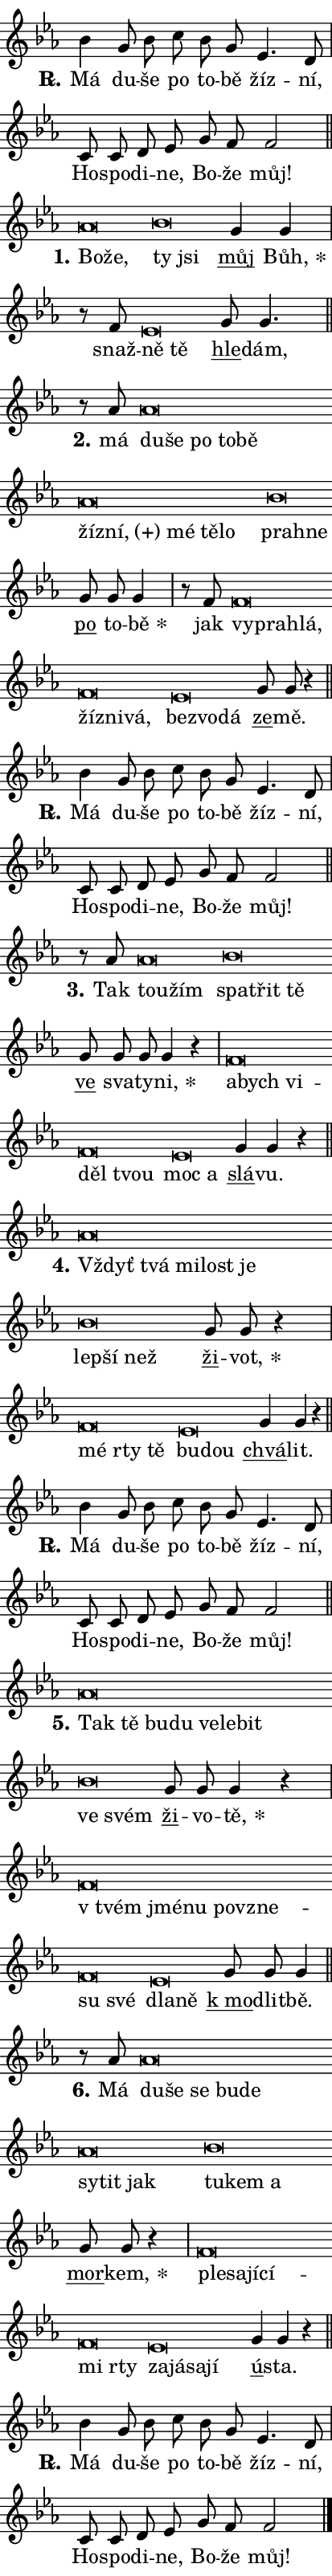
\version "2.22.1"
\header { tagline = "" }
\paper {
  indent = 0\cm
  top-margin = 0\cm
  right-margin = 0\cm
  bottom-margin = 0\cm
  left-margin = 0\cm
  paper-width = 7\cm
  page-breaking = #ly:one-page-breaking
  system-system-spacing.basic-distance = #11
  score-system-spacing.basic-distance = #11
  ragged-last = ##f
}


%% Author: Thomas Morley
%% https://lists.gnu.org/archive/html/lilypond-user/2020-05/msg00002.html
#(define (line-position grob)
"Returns position of @var[grob} in current system:
   @code{'start}, if at first time-step
   @code{'end}, if at last time-step
   @code{'middle} otherwise
"
  (let* ((col (ly:item-get-column grob))
         (ln (ly:grob-object col 'left-neighbor))
         (rn (ly:grob-object col 'right-neighbor))
         (col-to-check-left (if (ly:grob? ln) ln col))
         (col-to-check-right (if (ly:grob? rn) rn col))
         (break-dir-left
           (and
             (ly:grob-property col-to-check-left 'non-musical #f)
             (ly:item-break-dir col-to-check-left)))
         (break-dir-right
           (and
             (ly:grob-property col-to-check-right 'non-musical #f)
             (ly:item-break-dir col-to-check-right))))
        (cond ((eqv? 1 break-dir-left) 'start)
              ((eqv? -1 break-dir-right) 'end)
              (else 'middle))))

#(define (tranparent-at-line-position vctor)
  (lambda (grob)
  "Relying on @code{line-position} select the relevant enry from @var{vctor}.
Used to determine transparency,"
    (case (line-position grob)
      ((end) (not (vector-ref vctor 0)))
      ((middle) (not (vector-ref vctor 1)))
      ((start) (not (vector-ref vctor 2))))))

noteHeadBreakVisibility =
#(define-music-function (break-visibility)(vector?)
"Makes @code{NoteHead}s transparent relying on @var{break-visibility}"
#{
  \override NoteHead.transparent =
    #(tranparent-at-line-position break-visibility)
#})

#(define delete-ledgers-for-transparent-note-heads
  (lambda (grob)
    "Reads whether a @code{NoteHead} is transparent.
If so this @code{NoteHead} is removed from @code{'note-heads} from
@var{grob}, which is supposed to be @code{LedgerLineSpanner}.
As a result ledgers are not printed for this @code{NoteHead}"
    (let* ((nhds-array (ly:grob-object grob 'note-heads))
           (nhds-list
             (if (ly:grob-array? nhds-array)
                 (ly:grob-array->list nhds-array)
                 '()))
           ;; Relies on the transparent-property being done before
           ;; Staff.LedgerLineSpanner.after-line-breaking is executed.
           ;; This is fragile ...
           (to-keep
             (remove
               (lambda (nhd)
                 (ly:grob-property nhd 'transparent #f))
               nhds-list)))
      ;; TODO find a better method to iterate over grob-arrays, similiar
      ;; to filter/remove etc for lists
      ;; For now rebuilt from scratch
      (set! (ly:grob-object grob 'note-heads)  '())
      (for-each
        (lambda (nhd)
          (ly:pointer-group-interface::add-grob grob 'note-heads nhd))
        to-keep))))

hideNotes = {
  \noteHeadBreakVisibility #begin-of-line-visible
}
unHideNotes = {
  \noteHeadBreakVisibility #all-visible
}

% work-around for resetting accidentals
% https://lilypond.org/doc/v2.23/Documentation/notation/displaying-rhythms#unmetered-music
cadenzaMeasure = {
  \cadenzaOff
  \partial 1024 s1024
  \cadenzaOn
}

#(define-markup-command (accent layout props text) (markup?)
  "Underline accented syllable"
  (interpret-markup layout props
    #{\markup \override #'(offset . 4.3) \underline { #text }#}))

responsum = \markup \concat {
  "R" \hspace #-1.05 \path #0.1 #'((moveto 0 0.07) (lineto 0.9 0.8)) \hspace #0.05 "."
}

\layout {
    \context {
        \Staff
        \remove "Time_signature_engraver"
        \override LedgerLineSpanner.after-line-breaking = #delete-ledgers-for-transparent-note-heads
    }
    \context {
        \Voice {
            \override NoteHead.output-attributes = #'((class . "notehead"))
            \override Hairpin.height = #0.55
        }
    }
    \context {
        \Lyrics {
            \override StanzaNumber.output-attributes = #'((class . "stanzanumber"))
            \override LyricSpace.minimum-distance = #0.9
            \override LyricText.font-name = #"TeX Gyre Schola"
            \override LyricText.font-size = 1
            \override StanzaNumber.font-name = #"TeX Gyre Schola Bold"
            \override StanzaNumber.font-size = 1
        }
    }
}

% magnetic-lyrics.ily
%
%   written by
%     Jean Abou Samra <jean@abou-samra.fr>
%     Werner Lemberg <wl@gnu.org>
%
%   adapted by
%     Jiri Hon <jiri.hon@gmail.com>
%
% Version 2022-Apr-15

% https://www.mail-archive.com/lilypond-user@gnu.org/msg149350.html

#(define (Left_hyphen_pointer_engraver context)
   "Collect syllable-hyphen-syllable occurrences in lyrics and store
them in properties.  This engraver only looks to the left.  For
example, if the lyrics input is @code{foo -- bar}, it does the
following.

@itemize @bullet
@item
Set the @code{text} property of the @code{LyricHyphen} grob between
@q{foo} and @q{bar} to @code{foo}.

@item
Set the @code{left-hyphen} property of the @code{LyricText} grob with
text @q{foo} to the @code{LyricHyphen} grob between @q{foo} and
@q{bar}.
@end itemize

Use this auxiliary engraver in combination with the
@code{lyric-@/text::@/apply-@/magnetic-@/offset!} hook."
   (let ((hyphen #f)
         (text #f))
     (make-engraver
      (acknowledgers
       ((lyric-syllable-interface engraver grob source-engraver)
        (set! text grob)))
      (end-acknowledgers
       ((lyric-hyphen-interface engraver grob source-engraver)
        ;(when (not (grob::has-interface grob 'lyric-space-interface))
          (set! hyphen grob)));)
      ((stop-translation-timestep engraver)
       (when (and text hyphen)
         (ly:grob-set-object! text 'left-hyphen hyphen))
       (set! text #f)
       (set! hyphen #f)))))

#(define (lyric-text::apply-magnetic-offset! grob)
   "If the space between two syllables is less than the value in
property @code{LyricText@/.details@/.squash-threshold}, move the right
syllable to the left so that it gets concatenated with the left
syllable.

Use this function as a hook for
@code{LyricText@/.after-@/line-@/breaking} if the
@code{Left_@/hyphen_@/pointer_@/engraver} is active."
   (let ((hyphen (ly:grob-object grob 'left-hyphen #f)))
     (when hyphen
       (let ((left-text (ly:spanner-bound hyphen LEFT)))
         (when (grob::has-interface left-text 'lyric-syllable-interface)
           (let* ((common (ly:grob-common-refpoint grob left-text X))
                  (this-x-ext (ly:grob-extent grob common X))
                  (left-x-ext
                   (begin
                     ;; Trigger magnetism for left-text.
                     (ly:grob-property left-text 'after-line-breaking)
                     (ly:grob-extent left-text common X)))
                  ;; `delta` is the gap width between two syllables.
                  (delta (- (interval-start this-x-ext)
                            (interval-end left-x-ext)))
                  (details (ly:grob-property grob 'details))
                  (threshold (assoc-get 'squash-threshold details 0.2)))
             (when (< delta threshold)
               (let* (;; We have to manipulate the input text so that
                      ;; ligatures crossing syllable boundaries are not
                      ;; disabled.  For languages based on the Latin
                      ;; script this is essentially a beautification.
                      ;; However, for non-Western scripts it can be a
                      ;; necessity.
                      (lt (ly:grob-property left-text 'text))
                      (rt (ly:grob-property grob 'text))
                      (is-space (grob::has-interface hyphen 'lyric-space-interface))
                      (space (if is-space " " ""))
                      (space-markup (grob-interpret-markup grob " "))
                      (space-size (interval-length (ly:stencil-extent space-markup X)))
                      (extra-delta (if is-space space-size 0))
                      ;; Append new syllable.
                      (ltrt-space (if (and (string? lt) (string? rt))
                                (string-append lt space rt)
                                (make-concat-markup (list lt space rt))))
                      ;; Right-align `ltrt` to the right side.
                      (ltrt-space-markup (grob-interpret-markup
                               grob
                               (make-translate-markup
                                (cons (interval-length this-x-ext) 0)
                                (make-right-align-markup ltrt-space)))))
                 (begin
                   ;; Don't print `left-text`.
                   (ly:grob-set-property! left-text 'stencil #f)
                   ;; Set text and stencil (which holds all collected
                   ;; syllables so far) and shift it to the left.
                   (ly:grob-set-property! grob 'text ltrt-space)
                   (ly:grob-set-property! grob 'stencil ltrt-space-markup)
                   (ly:grob-translate-axis! grob (- (- delta extra-delta)) X))))))))))


#(define (lyric-hyphen::displace-bounds-first grob)
   ;; Make very sure this callback isn't triggered too early.
   (let ((left (ly:spanner-bound grob LEFT))
         (right (ly:spanner-bound grob RIGHT)))
     (ly:grob-property left 'after-line-breaking)
     (ly:grob-property right 'after-line-breaking)
     (ly:lyric-hyphen::print grob)))

squashThreshold = #0.4

\layout {
  \context {
    \Lyrics
    \consists #Left_hyphen_pointer_engraver
    \override LyricText.after-line-breaking =
      #lyric-text::apply-magnetic-offset!
    \override LyricHyphen.stencil = #lyric-hyphen::displace-bounds-first
    \override LyricText.details.squash-threshold = \squashThreshold
    \override LyricHyphen.minimum-distance = 0
    \override LyricHyphen.minimum-length = \squashThreshold
  }
}

squash = \override LyricText.details.squash-threshold = 9999
unSquash = \override LyricText.details.squash-threshold = \squashThreshold

left = \override LyricText.self-alignment-X = #LEFT
unLeft = \revert LyricText.self-alignment-X

starOffset = #(lambda (grob) 
                (let ((x_offset (ly:self-alignment-interface::aligned-on-x-parent grob)))
                  (if (= x_offset 0) 0 (+ x_offset 1.2))))

star = #(define-music-function (syllable)(string?)
"Append star separator at the end of a syllable"
#{
  \once \override LyricText.X-offset = #starOffset
  \lyricmode { \markup {
    #syllable
    \override #'((font-name . "TeX Gyre Schola Bold")) \hspace #0.2 \lower #0.65 \larger "*"
  } }
#})

starAccent = #(define-music-function (syllable)(string?)
"Append star separator at the end of a syllable and make accent"
#{
  \once \override LyricText.X-offset = #starOffset
  \lyricmode { \markup {
    \accent #syllable
    \override #'((font-name . "TeX Gyre Schola Bold")) \hspace #0.2 \lower #0.65 \larger "*"
  } }
#})

breath = #(define-music-function (syllable)(string?)
"Append breathing indicator at the end of a syllable"
#{
  \lyricmode { \markup { #syllable "+" } }
#})

optionalBreath = #(define-music-function (syllable)(string?)
"Append optional breathing indicator at the end of a syllable"
#{
  \lyricmode { \markup { #syllable "(+)" } }
#})


\score {
    <<
        \new Voice = "melody" { \cadenzaOn \key es \major \relative { bes'4 g8 bes c bes g es4. d8 \cadenzaMeasure \bar "|" c8 c d es g f f2 \cadenzaMeasure \bar "||" \break }
\relative { as'\breve*1/16 \hideNotes \breve*1/16 \bar "" \unHideNotes bes\breve*1/16 \hideNotes \breve*1/16 \bar "" \unHideNotes \bar "" g4 g \cadenzaMeasure \bar "|" r8 f es\breve*1/16 \hideNotes \breve*1/16 \bar "" \unHideNotes \bar "" g8 g4. \cadenzaMeasure \bar "||" \break }
\relative { r8 as' as\breve*1/16 \hideNotes \breve*1/16 \bar "" \breve*1/16 \bar "" \breve*1/16 \bar "" \breve*1/16 \bar "" \breve*1/16 \bar "" \breve*1/16 \bar "" \breve*1/16 \bar "" \breve*1/16 \breve*1/16 \bar "" \unHideNotes bes\breve*1/16 \hideNotes \breve*1/16 \bar "" \unHideNotes \bar "" g8 g g4 \cadenzaMeasure \bar "|" r8 f f\breve*1/16 \hideNotes \breve*1/16 \bar "" \breve*1/16 \bar "" \breve*1/16 \bar "" \breve*1/16 \breve*1/16 \bar "" \unHideNotes es\breve*1/16 \hideNotes \breve*1/16 \breve*1/16 \bar "" \unHideNotes \bar "" g8 g r4 \cadenzaMeasure \bar "||" \break }
\relative { bes'4 g8 bes c bes g es4. d8 \cadenzaMeasure \bar "|" c8 c d es g f f2 \cadenzaMeasure \bar "||" \break }
\relative { r8 as' as\breve*1/16 \hideNotes \breve*1/16 \bar "" \unHideNotes bes\breve*1/16 \hideNotes \breve*1/16 \breve*1/16 \bar "" \unHideNotes \bar "" g8 g g g4 r \cadenzaMeasure \bar "|" f\breve*1/16 \hideNotes \breve*1/16 \bar "" \breve*1/16 \bar "" \breve*1/16 \breve*1/16 \bar "" \unHideNotes es\breve*1/16 \hideNotes \breve*1/16 \bar "" \unHideNotes \bar "" g4 g4 r \cadenzaMeasure \bar "||" \break }
\relative { as'\breve*1/16 \hideNotes \breve*1/16 \bar "" \breve*1/16 \bar "" \breve*1/16 \breve*1/16 \bar "" \unHideNotes bes\breve*1/16 \hideNotes \breve*1/16 \breve*1/16 \bar "" \unHideNotes \bar "" g8 g r4 \cadenzaMeasure \bar "|" f\breve*1/16 \hideNotes \breve*1/16 \breve*1/16 \bar "" \unHideNotes es\breve*1/16 \hideNotes \breve*1/16 \bar "" \unHideNotes \bar "" g4 g r \cadenzaMeasure \bar "||" \break }
\relative { bes'4 g8 bes c bes g es4. d8 \cadenzaMeasure \bar "|" c8 c d es g f f2 \cadenzaMeasure \bar "||" \break }
\relative { as'\breve*1/16 \hideNotes \breve*1/16 \bar "" \breve*1/16 \bar "" \breve*1/16 \bar "" \breve*1/16 \bar "" \breve*1/16 \breve*1/16 \bar "" \unHideNotes bes\breve*1/16 \hideNotes \breve*1/16 \bar "" \unHideNotes \bar "" g8 g g4 r \cadenzaMeasure \bar "|" f\breve*1/16 \hideNotes \breve*1/16 \bar "" \breve*1/16 \bar "" \breve*1/16 \bar "" \breve*1/16 \bar "" \breve*1/16 \breve*1/16 \bar "" \unHideNotes es\breve*1/16 \hideNotes \breve*1/16 \bar "" \unHideNotes \bar "" g8 g g4 \cadenzaMeasure \bar "||" \break }
\relative { r8 as' as\breve*1/16 \hideNotes \breve*1/16 \bar "" \breve*1/16 \bar "" \breve*1/16 \bar "" \breve*1/16 \bar "" \breve*1/16 \bar "" \breve*1/16 \breve*1/16 \bar "" \unHideNotes bes\breve*1/16 \hideNotes \breve*1/16 \breve*1/16 \bar "" \unHideNotes \bar "" g8 g r4 \cadenzaMeasure \bar "|" f\breve*1/16 \hideNotes \breve*1/16 \bar "" \breve*1/16 \bar "" \breve*1/16 \bar "" \breve*1/16 \breve*1/16 \bar "" \unHideNotes es\breve*1/16 \hideNotes \breve*1/16 \bar "" \breve*1/16 \breve*1/16 \bar "" \unHideNotes \bar "" g4 g r \cadenzaMeasure \bar "||" \break }
\relative { bes'4 g8 bes c bes g es4. d8 \cadenzaMeasure \bar "|" c8 c d es g f f2 \cadenzaMeasure \bar "||" \break } \bar "|." }
        \new Lyrics \lyricsto "melody" { \lyricmode { \set stanza = \responsum
Má du -- še po to -- bě žíz -- ní, Ho -- spo -- di -- ne, Bo -- že můj!
\set stanza = "1."
\left Bo -- \squash že, \left \unLeft \unSquash ty \squash jsi \unLeft \unSquash \markup \accent můj \star Bůh, snaž -- \left ně \squash tě \unLeft \unSquash \markup \accent hle -- dám,
\set stanza = "2."
má \left du -- \squash še po to -- bě žíz -- \optionalBreath ní, mé tě -- lo \left \unLeft \unSquash pra -- \squash hne \unLeft \unSquash \markup \accent po to -- \star bě jak \left vy -- \squash pra -- hlá, žíz -- ni -- vá, \left \unLeft \unSquash bez -- \squash vo -- dá \unLeft \unSquash \markup \accent ze -- mě.
\set stanza = \responsum
Má du -- še po to -- bě žíz -- ní, Ho -- spo -- di -- ne, Bo -- že můj!
\set stanza = "3."
Tak \left tou -- \squash žím \left \unLeft \unSquash spa -- \squash třit tě \unLeft \unSquash \markup \accent ve sva -- ty -- \star ni, \left a -- \squash bych vi -- děl tvou \left \unLeft \unSquash moc \squash a \unLeft \unSquash \markup \accent slá -- vu.
\set stanza = "4."
\left Vždyť \squash tvá mi -- lost je \left \unLeft \unSquash lep -- \squash ší než \unLeft \unSquash \markup \accent ži -- \star vot, \left mé \squash rty tě \left \unLeft \unSquash bu -- \squash dou \unLeft \unSquash \markup \accent chvá -- lit.
\set stanza = \responsum
Má du -- še po to -- bě žíz -- ní, Ho -- spo -- di -- ne, Bo -- že můj!
\set stanza = "5."
\left Tak \squash tě bu -- du ve -- le -- bit \left \unLeft \unSquash ve \squash svém \unLeft \unSquash \markup \accent ži -- vo -- \star tě, \left "v tvém" \squash jmé -- nu po -- vzne -- su své \left \unLeft \unSquash dla -- \squash ně \unLeft \unSquash \markup \accent "k mo" -- dlit -- bě.
\set stanza = "6."
Má \left du -- \squash še se bu -- de sy -- tit jak \left \unLeft \unSquash tu -- \squash kem a \unLeft \unSquash \markup \accent mor -- \star kem, \left ple -- \squash sa -- jí -- cí -- mi rty \left \unLeft \unSquash za -- \squash já -- sa -- jí \unLeft \unSquash \markup \accent ú -- sta.
\set stanza = \responsum
Má du -- še po to -- bě žíz -- ní, Ho -- spo -- di -- ne, Bo -- že můj! } }
    >>
    \layout {}
}
